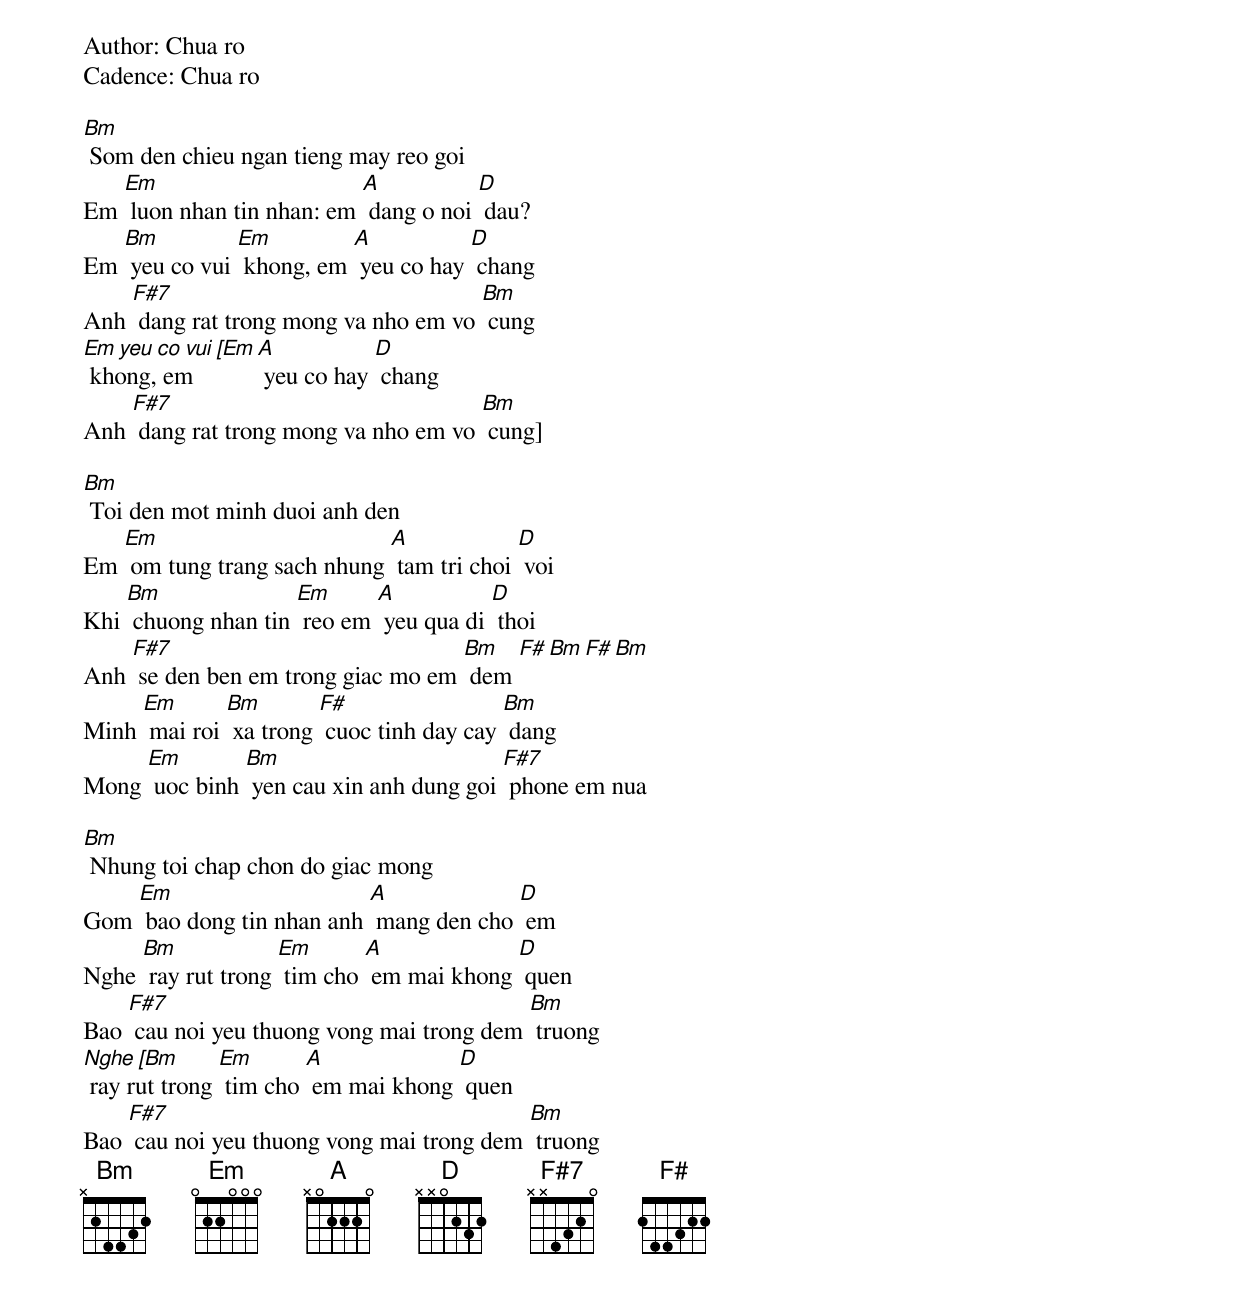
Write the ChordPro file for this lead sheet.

Author: Chua ro
Cadence: Chua ro

[Bm] Som den chieu ngan tieng may reo goi
Em [Em] luon nhan tin nhan: em [A] dang o noi [D] dau?
Em [Bm] yeu co vui [Em] khong, em [A] yeu co hay [D] chang
Anh [F#7] dang rat trong mong va nho em vo [Bm] cung
[Em yeu co vui [Em] khong, em [A] yeu co hay [D] chang
Anh [F#7] dang rat trong mong va nho em vo [Bm] cung]

[Bm] Toi den mot minh duoi anh den
Em [Em] om tung trang sach nhung [A] tam tri choi [D] voi
Khi [Bm] chuong nhan tin [Em] reo em [A] yeu qua di [D] thoi
Anh [F#7] se den ben em trong giac mo em [Bm] dem [F#][Bm][F#][Bm]
Minh [Em] mai roi [Bm] xa trong [F#] cuoc tinh day cay [Bm] dang
Mong [Em] uoc binh [Bm] yen cau xin anh dung goi [F#7] phone em nua

[Bm] Nhung toi chap chon do giac mong
Gom [Em] bao dong tin nhan anh [A] mang den cho [D] em
Nghe [Bm] ray rut trong [Em] tim cho [A] em mai khong [D] quen
Bao [F#7] cau noi yeu thuong vong mai trong dem [Bm] truong
[Nghe [Bm] ray rut trong [Em] tim cho [A] em mai khong [D] quen
Bao [F#7] cau noi yeu thuong vong mai trong dem [Bm] truong
